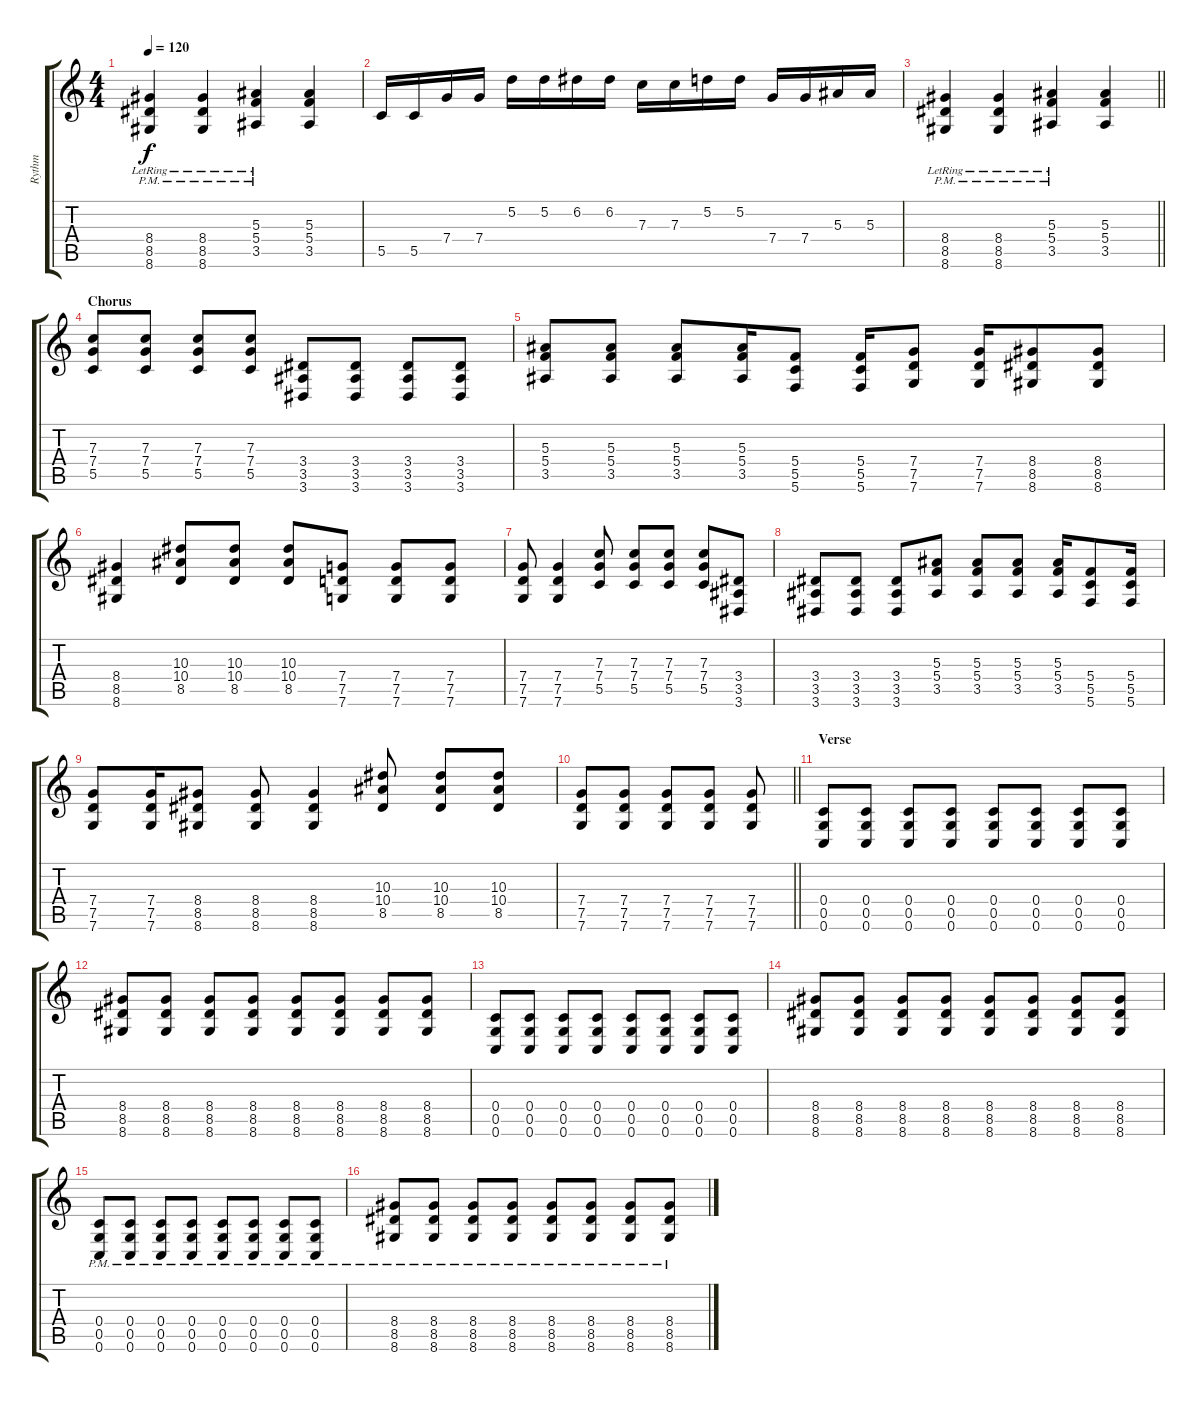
\track ("Rythm" "Rythm") {instrument distortionguitar}
\staff {score tabs}
\tuning (D4 A3 F3 C3 G2 C2) {hide}
\ts (4 4)
\tempo 120
\clef g2
\ks c
(8.4{pm} 8.5{pm lr} 8.6).4{dy f} (8.4{pm} 8.5{pm lr} 8.6).4 (5.3{pm} 5.4{pm} 3.5{pm lr}).4 (5.3 5.4 3.5).4 |
5.5.16 5.5.16 7.4.16 7.4.16 5.2.16 5.2.16 6.2.16 6.2.16 7.3.16 7.3.16 5.2.16 5.2.16 7.4.16 7.4.16 5.3.16 5.3.16 |
\barLineRight lightlight
(8.4{pm} 8.5{pm lr} 8.6).4 (8.4{pm} 8.5{pm lr} 8.6).4 (5.3{pm} 5.4{pm} 3.5{pm lr}).4 (5.3 5.4 3.5).4 |
\section ("" "Chorus")
(7.3 7.4 5.5).8 (7.3 7.4 5.5).8 (7.3 7.4 5.5).8 (7.3 7.4 5.5).8 (3.4 3.5 3.6).8 (3.4 3.5 3.6).8 (3.4 3.5 3.6).8 (3.4 3.5 3.6).8 |
(5.3 5.4 3.5).8 (5.3 5.4 3.5).8 (5.3 5.4 3.5).8 (5.3 5.4 3.5).16 (5.4 5.5 5.6).8 (5.4 5.5 5.6).16 (7.4 7.5 7.6).8 (7.4 7.5 7.6).16 (8.4 8.5 8.6).8 (8.4 8.5 8.6).8 |
(8.4 8.5 8.6).4 (10.3 10.4 8.5).8 (10.3 10.4 8.5).8 (10.3 10.4 8.5).8 (7.4 7.5 7.6).8 (7.4 7.5 7.6).8 (7.4 7.5 7.6).8 |
(7.4 7.5 7.6).8 (7.4 7.5 7.6).4 (7.3 7.4 5.5).8 (7.3 7.4 5.5).8 (7.3 7.4 5.5).8 (7.3 7.4 5.5).8 (3.4 3.5 3.6).8 |
(3.4 3.5 3.6).8 (3.4 3.5 3.6).8 (3.4 3.5 3.6).8 (5.3 5.4 3.5).8 (5.3 5.4 3.5).8 (5.3 5.4 3.5).8 (5.3 5.4 3.5).16 (5.4 5.5 5.6).8 (5.4 5.5 5.6).16 |
(7.4 7.5 7.6).8 (7.4 7.5 7.6).16 (8.4 8.5 8.6).8 (8.4 8.5 8.6).8 (8.4 8.5 8.6).4 (10.3 10.4 8.5).8 (10.3 10.4 8.5).8 (10.3 10.4 8.5).8 |
\barLineRight lightlight
(7.4 7.5 7.6).8 (7.4 7.5 7.6).8 (7.4 7.5 7.6).8 (7.4 7.5 7.6).8 (7.4 7.5 7.6).8 |
\section ("" "Verse")
(0.4 0.5 0.6).8 (0.4 0.5 0.6).8 (0.4 0.5 0.6).8 (0.4 0.5 0.6).8 (0.4 0.5 0.6).8 (0.4 0.5 0.6).8 (0.4 0.5 0.6).8 (0.4 0.5 0.6).8 |
(8.4 8.5 8.6).8 (8.4 8.5 8.6).8 (8.4 8.5 8.6).8 (8.4 8.5 8.6).8 (8.4 8.5 8.6).8 (8.4 8.5 8.6).8 (8.4 8.5 8.6).8 (8.4 8.5 8.6).8 |
(0.4 0.5 0.6).8 (0.4 0.5 0.6).8 (0.4 0.5 0.6).8 (0.4 0.5 0.6).8 (0.4 0.5 0.6).8 (0.4 0.5 0.6).8 (0.4 0.5 0.6).8 (0.4 0.5 0.6).8 |
(8.4 8.5 8.6).8 (8.4 8.5 8.6).8 (8.4 8.5 8.6).8 (8.4 8.5 8.6).8 (8.4 8.5 8.6).8 (8.4 8.5 8.6).8 (8.4 8.5 8.6).8 (8.4 8.5 8.6).8 |
(0.4 0.5 0.6{pm}).8 (0.4 0.5 0.6{pm}).8 (0.4 0.5 0.6{pm}).8 (0.4 0.5 0.6{pm}).8 (0.4 0.5 0.6{pm}).8 (0.4 0.5 0.6{pm}).8 (0.4 0.5 0.6{pm}).8 (0.4 0.5 0.6{pm}).8 |
(8.4{pm} 8.5 8.6).8 (8.4{pm} 8.5 8.6).8 (8.4{pm} 8.5 8.6).8 (8.4{pm} 8.5 8.6).8 (8.4{pm} 8.5 8.6).8 (8.4{pm} 8.5 8.6).8 (8.4{pm} 8.5 8.6).8 (8.4{pm} 8.5 8.6).8
